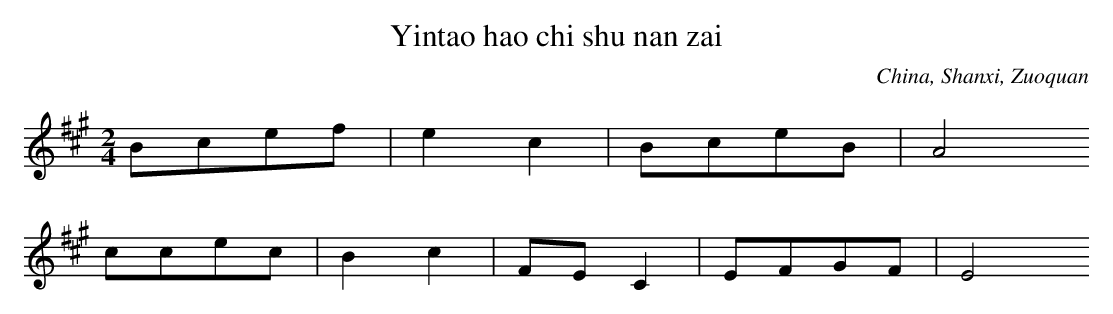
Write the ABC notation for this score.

X:1
T: Yintao hao chi shu nan zai
O: China, Shanxi, Zuoquan
M: 2/4
L: 1/8
K: A
Bcef | e2c2 | BceB | A4
ccec | B2c2 | FEC2 | EFGF | E4
